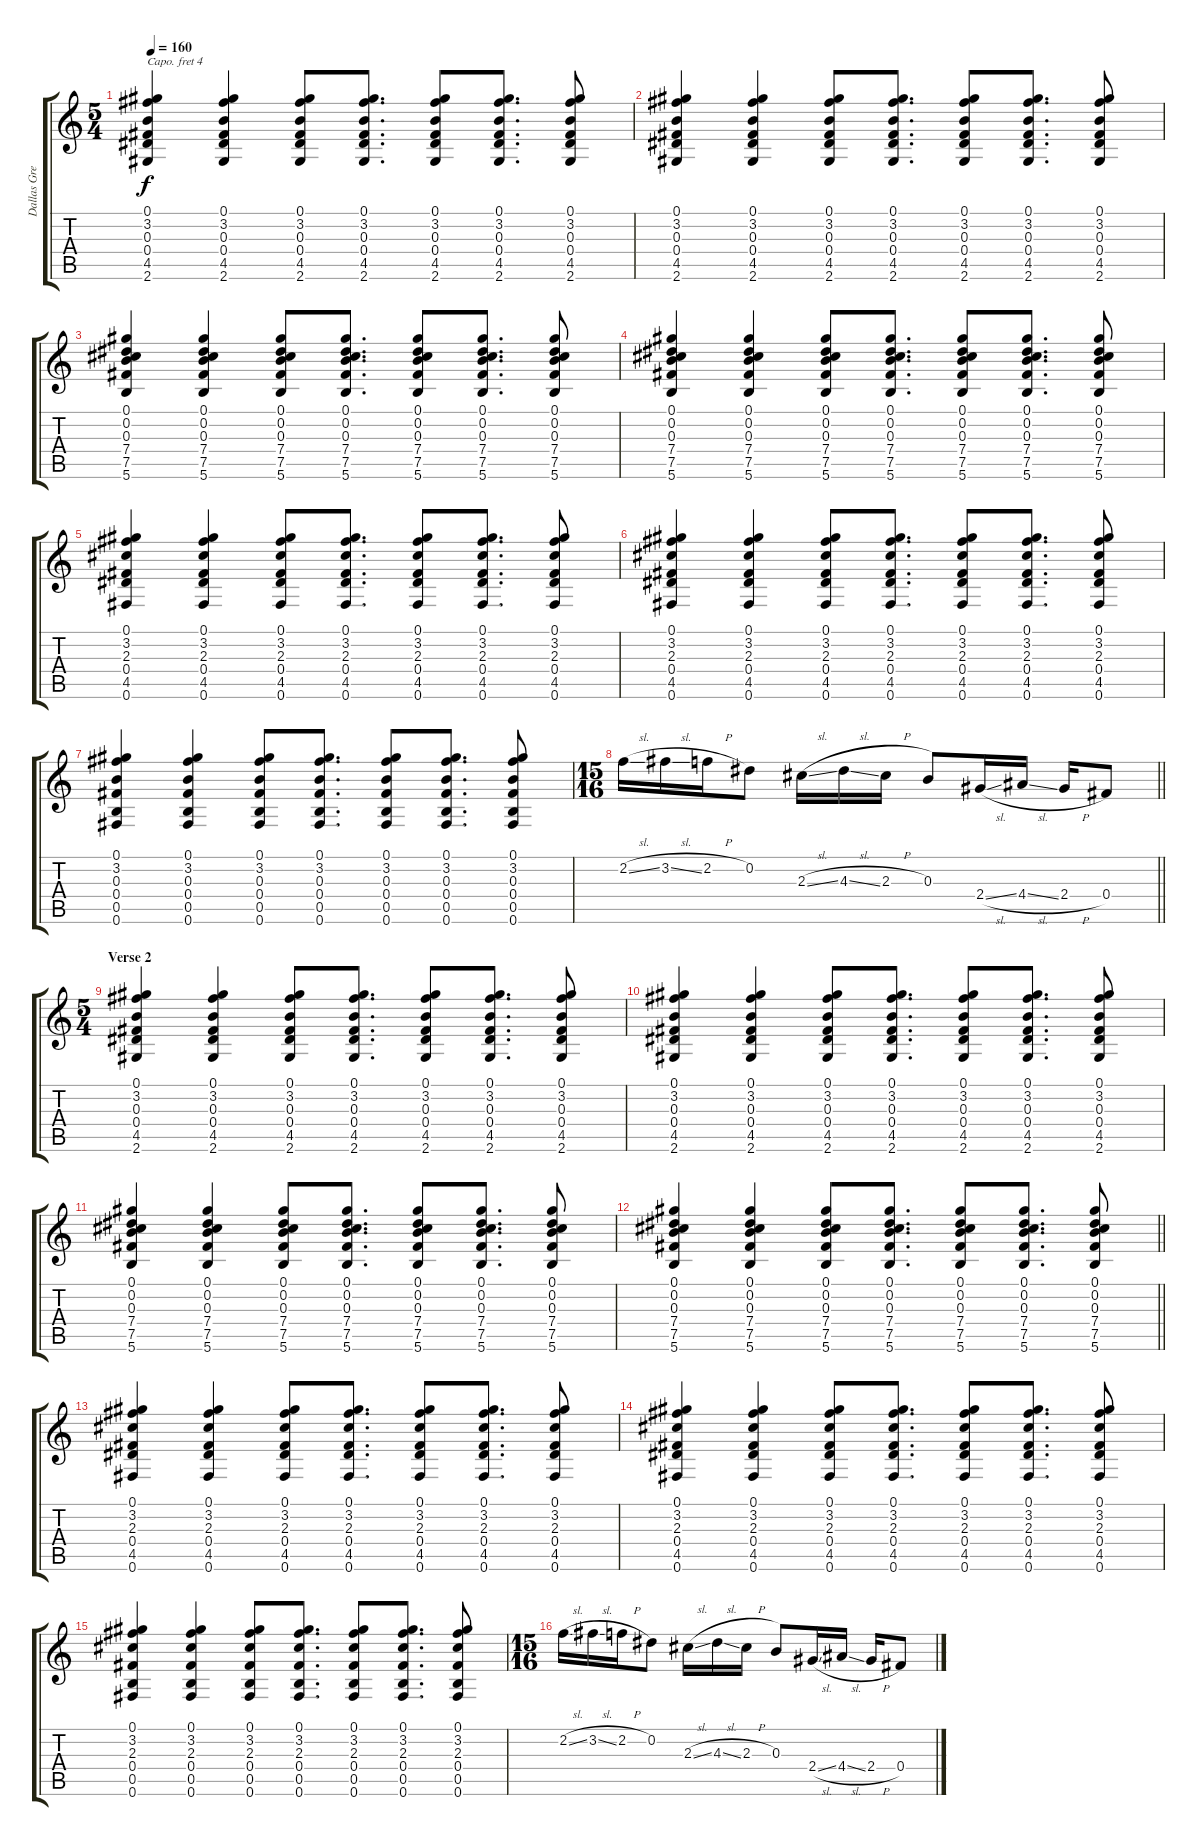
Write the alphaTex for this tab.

\track ("Dallas Green" "Dallas Gre") {instrument acousticguitarsteel}
\staff {score tabs}
\capo 4
\tuning (E4 B3 G3 D3 G2 D2) {hide}
\ts (5 4)
\tempo 160
\clef g2
\ks c
(0.1 3.2 0.3 0.4 4.5 2.6).4{dy f} (0.1 3.2 0.3 0.4 4.5 2.6).4 (0.1 3.2 0.3 0.4 4.5 2.6).8 (0.1 3.2 0.3 0.4 4.5 2.6).8{d} (0.1 3.2 0.3 0.4 4.5 2.6).8 (0.1 3.2 0.3 0.4 4.5 2.6).8{d} (0.1 3.2 0.3 0.4 4.5 2.6).8 |
(0.1 3.2 0.3 0.4 4.5 2.6).4 (0.1 3.2 0.3 0.4 4.5 2.6).4 (0.1 3.2 0.3 0.4 4.5 2.6).8 (0.1 3.2 0.3 0.4 4.5 2.6).8{d} (0.1 3.2 0.3 0.4 4.5 2.6).8 (0.1 3.2 0.3 0.4 4.5 2.6).8{d} (0.1 3.2 0.3 0.4 4.5 2.6).8 |
(0.1 0.2 0.3 7.4 7.5 5.6).4 (0.1 0.2 0.3 7.4 7.5 5.6).4 (0.1 0.2 0.3 7.4 7.5 5.6).8 (0.1 0.2 0.3 7.4 7.5 5.6).8{d} (0.1 0.2 0.3 7.4 7.5 5.6).8 (0.1 0.2 0.3 7.4 7.5 5.6).8{d} (0.1 0.2 0.3 7.4 7.5 5.6).8 |
(0.1 0.2 0.3 7.4 7.5 5.6).4 (0.1 0.2 0.3 7.4 7.5 5.6).4 (0.1 0.2 0.3 7.4 7.5 5.6).8 (0.1 0.2 0.3 7.4 7.5 5.6).8{d} (0.1 0.2 0.3 7.4 7.5 5.6).8 (0.1 0.2 0.3 7.4 7.5 5.6).8{d} (0.1 0.2 0.3 7.4 7.5 5.6).8 |
(0.1 3.2 2.3 0.4 4.5 0.6).4 (0.1 3.2 2.3 0.4 4.5 0.6).4 (0.1 3.2 2.3 0.4 4.5 0.6).8 (0.1 3.2 2.3 0.4 4.5 0.6).8{d} (0.1 3.2 2.3 0.4 4.5 0.6).8 (0.1 3.2 2.3 0.4 4.5 0.6).8{d} (0.1 3.2 2.3 0.4 4.5 0.6).8 |
(0.1 3.2 2.3 0.4 4.5 0.6).4 (0.1 3.2 2.3 0.4 4.5 0.6).4 (0.1 3.2 2.3 0.4 4.5 0.6).8 (0.1 3.2 2.3 0.4 4.5 0.6).8{d} (0.1 3.2 2.3 0.4 4.5 0.6).8 (0.1 3.2 2.3 0.4 4.5 0.6).8{d} (0.1 3.2 2.3 0.4 4.5 0.6).8 |
(0.1 3.2 0.3 0.4 0.5 0.6).4 (0.1 3.2 0.3 0.4 0.5 0.6).4 (0.1 3.2 0.3 0.4 0.5 0.6).8 (0.1 3.2 0.3 0.4 0.5 0.6).8{d} (0.1 3.2 0.3 0.4 0.5 0.6).8 (0.1 3.2 0.3 0.4 0.5 0.6).8{d} (0.1 3.2 0.3 0.4 0.5 0.6).8 |
\ts (15 16)
\barLineRight lightlight
2.2{sl}.16 3.2{sl}.16 2.2{h}.16 0.2.8 2.3{sl}.16 4.3{sl}.16 2.3{h}.16 0.3.8 2.4{sl}.16 4.4{sl}.16 2.4{h}.16 0.4.8 |
\ts (5 4)
\section ("" "Verse 2")
(0.1 3.2 0.3 0.4 4.5 2.6).4 (0.1 3.2 0.3 0.4 4.5 2.6).4 (0.1 3.2 0.3 0.4 4.5 2.6).8 (0.1 3.2 0.3 0.4 4.5 2.6).8{d} (0.1 3.2 0.3 0.4 4.5 2.6).8 (0.1 3.2 0.3 0.4 4.5 2.6).8{d} (0.1 3.2 0.3 0.4 4.5 2.6).8 |
(0.1 3.2 0.3 0.4 4.5 2.6).4 (0.1 3.2 0.3 0.4 4.5 2.6).4 (0.1 3.2 0.3 0.4 4.5 2.6).8 (0.1 3.2 0.3 0.4 4.5 2.6).8{d} (0.1 3.2 0.3 0.4 4.5 2.6).8 (0.1 3.2 0.3 0.4 4.5 2.6).8{d} (0.1 3.2 0.3 0.4 4.5 2.6).8 |
(0.1 0.2 0.3 7.4 7.5 5.6).4 (0.1 0.2 0.3 7.4 7.5 5.6).4 (0.1 0.2 0.3 7.4 7.5 5.6).8 (0.1 0.2 0.3 7.4 7.5 5.6).8{d} (0.1 0.2 0.3 7.4 7.5 5.6).8 (0.1 0.2 0.3 7.4 7.5 5.6).8{d} (0.1 0.2 0.3 7.4 7.5 5.6).8 |
\barLineRight lightlight
(0.1 0.2 0.3 7.4 7.5 5.6).4 (0.1 0.2 0.3 7.4 7.5 5.6).4 (0.1 0.2 0.3 7.4 7.5 5.6).8 (0.1 0.2 0.3 7.4 7.5 5.6).8{d} (0.1 0.2 0.3 7.4 7.5 5.6).8 (0.1 0.2 0.3 7.4 7.5 5.6).8{d} (0.1 0.2 0.3 7.4 7.5 5.6).8 |
(0.1 3.2 2.3 0.4 4.5 0.6).4 (0.1 3.2 2.3 0.4 4.5 0.6).4 (0.1 3.2 2.3 0.4 4.5 0.6).8 (0.1 3.2 2.3 0.4 4.5 0.6).8{d} (0.1 3.2 2.3 0.4 4.5 0.6).8 (0.1 3.2 2.3 0.4 4.5 0.6).8{d} (0.1 3.2 2.3 0.4 4.5 0.6).8 |
(0.1 3.2 2.3 0.4 4.5 0.6).4 (0.1 3.2 2.3 0.4 4.5 0.6).4 (0.1 3.2 2.3 0.4 4.5 0.6).8 (0.1 3.2 2.3 0.4 4.5 0.6).8{d} (0.1 3.2 2.3 0.4 4.5 0.6).8 (0.1 3.2 2.3 0.4 4.5 0.6).8{d} (0.1 3.2 2.3 0.4 4.5 0.6).8 |
(0.1 3.2 2.3 0.4 0.5 0.6).4 (0.1 3.2 2.3 0.4 0.5 0.6).4 (0.1 3.2 2.3 0.4 0.5 0.6).8 (0.1 3.2 2.3 0.4 0.5 0.6).8{d} (0.1 3.2 2.3 0.4 0.5 0.6).8 (0.1 3.2 2.3 0.4 0.5 0.6).8{d} (0.1 3.2 2.3 0.4 0.5 0.6).8 |
\ts (15 16)
2.2{sl}.16 3.2{sl}.16 2.2{h}.16 0.2.8 2.3{sl}.16 4.3{sl}.16 2.3{h}.16 0.3.8 2.4{sl}.16 4.4{sl}.16 2.4{h}.16 0.4.8
